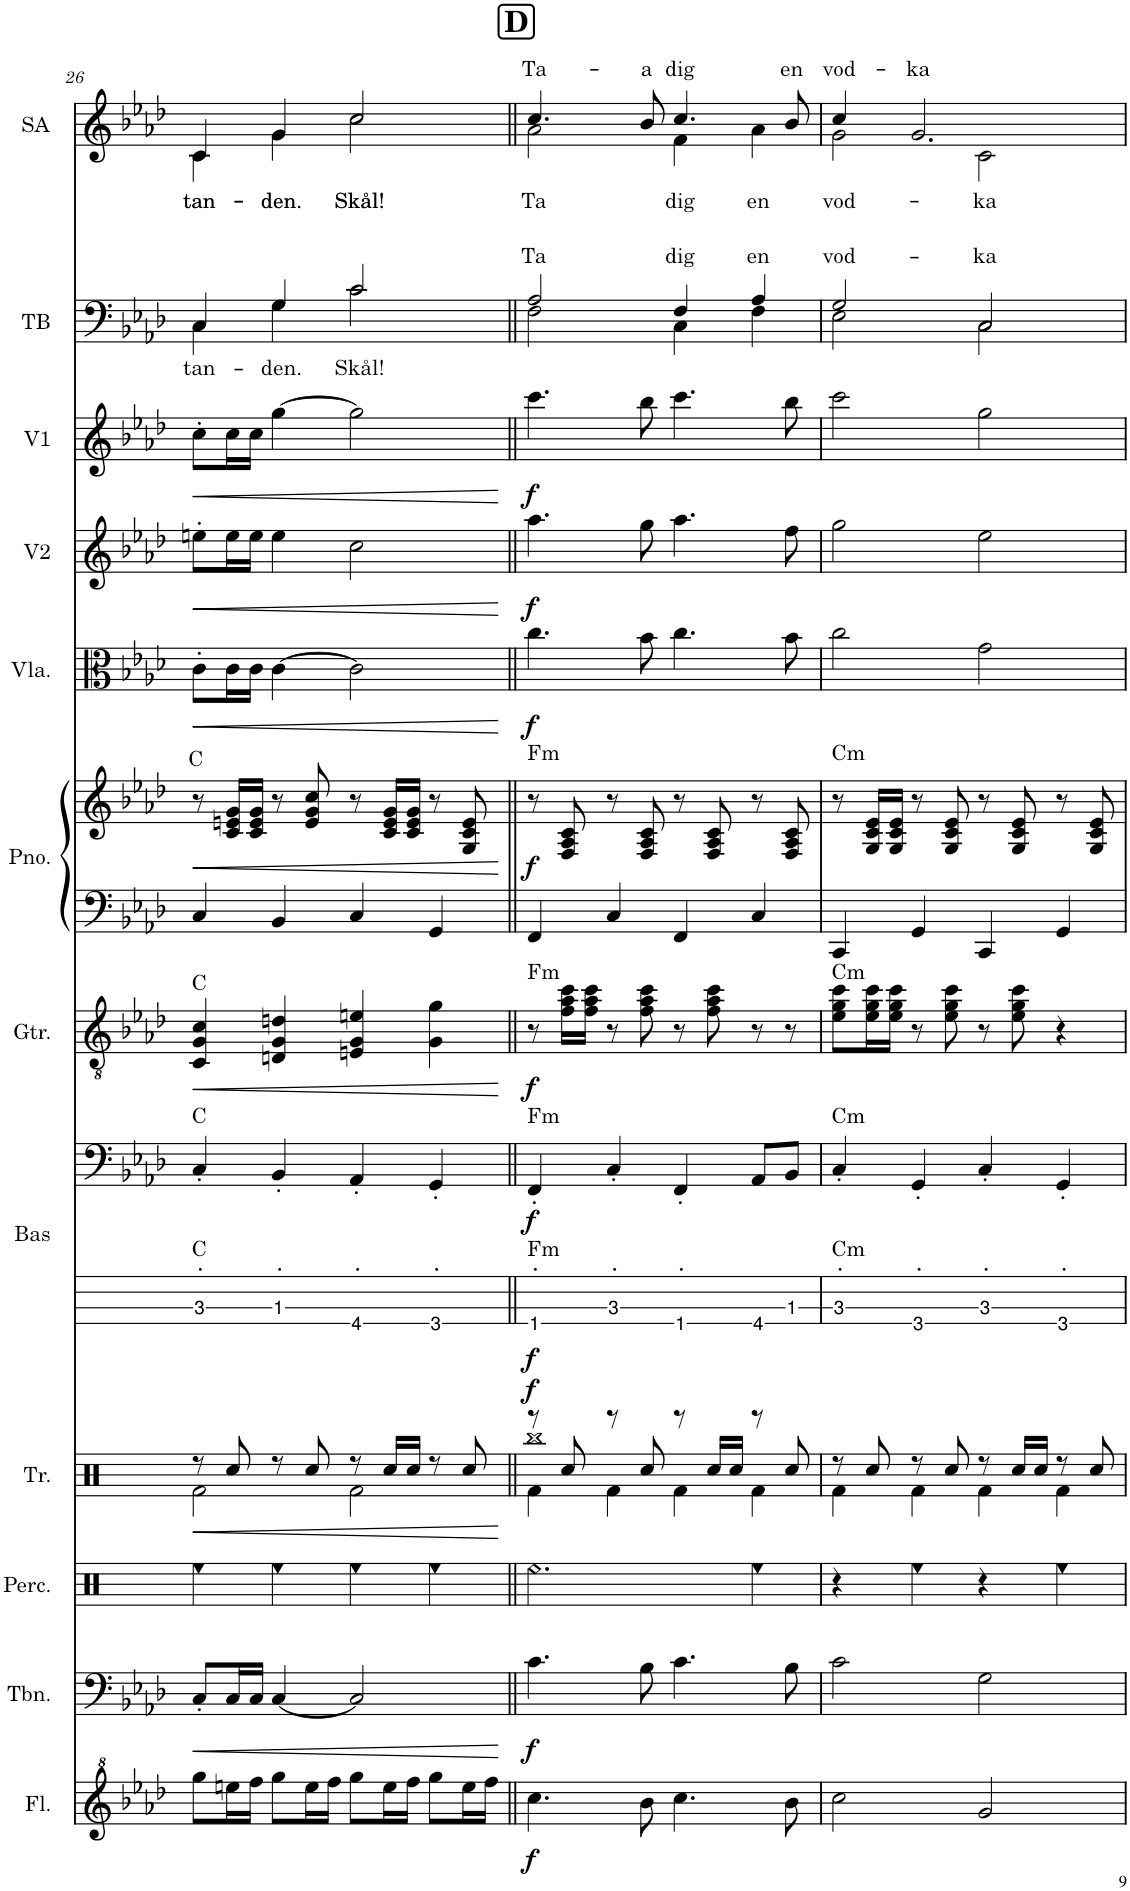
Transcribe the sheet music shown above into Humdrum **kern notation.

**kern	**dynam	**kern	**dynam	**kern	**kern	**dynam	**kern	**kern	**dynam	**kern	**dynam	**kern	**kern	**dynam	**kern	**dynam	**kern	**dynam	**kern	**dynam	**kern	**text	**kern	**text
*part12	*part12	*part11	*part11	*part10	*part9	*part9	*part8	*part8	*part8	*part7	*part7	*part6	*part6	*part6	*part5	*part5	*part4	*part4	*part3	*part3	*part2	*part2	*part1	*part1
*staff14	*staff14	*staff13	*staff13	*staff12	*staff11	*staff11	*staff10	*staff9	*staff9/10	*staff8	*staff8	*staff7	*staff6	*staff6/7	*staff5	*staff5	*staff4	*staff4	*staff3	*staff3	*staff2	*staff2	*staff1	*staff1
*I"Flute	*	*I"Trombone	*	*I"Vibraphone	*I"Trummor	*	*I"Bas	*	*	*I"Gitarr	*	*I"Piano	*	*	*I"Viola	*	*I"Violin 2	*	*I"Violin 1	*	*I"TB	*	*I"SA	*
*I'Fl.	*	*I'Tbn.	*	*I'Vib.	*I'Tr.	*	*I'Bas	*	*	*I'Gtr.	*	*I'Pno.	*	*	*I'Vla.	*	*I'V2	*	*I'V1	*	*I'TB	*	*I'SA	*
!!LO:PB:g=z
*clefG^2	*	*clefF4	*	*clefG2	*clefX	*	*	*clefF4	*	*clefGv2	*	*clefF4	*clefG2	*	*clefC3	*	*clefG2	*	*clefG2	*	*clefF4	*	*clefG2	*
*	*	*	*	*	*	*	*Trd7c12	*Trd7c12	*	*	*	*	*	*	*	*	*	*	*	*	*	*	*	*
*k[b-e-a-d-]	*	*k[b-e-a-d-]	*	*k[b-e-a-d-]	*k[]	*	*k[b-e-a-d-]	*k[b-e-a-d-]	*	*k[b-e-a-d-]	*	*k[b-e-a-d-]	*k[b-e-a-d-]	*	*k[b-e-a-d-]	*	*k[b-e-a-d-]	*	*k[b-e-a-d-]	*	*k[b-e-a-d-]	*	*k[b-e-a-d-]	*
*M4/4	*	*M4/4	*	*M4/4	*M4/4	*	*M4/4	*M4/4	*	*M4/4	*	*M4/4	*M4/4	*	*M4/4	*	*M4/4	*	*M4/4	*	*M4/4	*	*M4/4	*
=26	=26	=26	=26	=26	=26	=26	=26	=26	=26	=26	=26	=26	=26	=26	=26	=26	=26	=26	=26	=26	=26	=26	=26	=26
!	!	!	!	!	!	!	!	!	!	!	!	!	!LO:TX:a:t=C	!	!	!	!	!	!	!	!	!	!	!
!	!	!	!	!	!	!	!	!	!	!LO:TX:a:t=C	!	!	!	!	!	!	!	!	!	!	!	!	!	!
!	!	!	!	!	!	!	!	!LO:TX:a:t=C	!	!	!	!	!	!	!	!	!	!	!	!	!	!	!	!
!	!	!	!	!	!	!	!LO:TX:a:t=C	!	!	!	!	!	!	!	!	!	!	!	!	!	!	!	!	!
!	!	!	!LO:HP:b	!	!	!LO:HP:b	!	!	!	!	!LO:HP:b	!	!	!LO:HP:b	!	!LO:HP:b	!	!LO:HP:b	!	!LO:HP:b	!	!LO:LY:b	!	!LO:LY:b
*	*	*	*	*	*^	*	*	*	*	*	*	*	*	*	*	*	*	*	*	*	*^	*	*^	*
!	!	!	!	!	!	!	!	!	!	!	!	!	!	!	!	!	!	!	!	!	!	!	!	!	!	!	!LO:LY:b
8ggg\L	.	8C'/L	<	4aan\	8r	2Rf\	<	4C'	4C'/	.	4C/ 4G/ 4c/	<	4C/	8r	<	8c'\L	<	8een'\L	<	8cc'\L	<	4C/	4C\	tan-	4c/	4c\	tan-
16eeen\L	.	16C/L	.	.	8Rcc/	.	.	.	.	.	.	.	.	16c/ 16en/ 16g/LL	.	16c\L	.	16ee\L	.	16cc\L	.	.	.	.	.	.	.
16fff\JJ	.	16C/JJ	.	.	.	.	.	.	.	.	.	.	.	16c/ 16e/ 16g/JJ	.	16c\JJ	.	16ee\JJ	.	16cc\JJ	.	.	.	.	.	.	.
!	!	!	!	!	!	!	!	!	!	!	!	!	!	!	!	!	!	!	!	!	!	!	!	!LO:LY:b	!	!	!LO:LY:b
!	!	!	!	!	!	!	!	!	!	!	!	!	!	!	!	!	!	!	!	!	!	!	!	!	!	!	!LO:LY:b
8ggg\L	.	[4C/	.	4aa\	8r	.	.	4BB-'	4BB-'/	.	4Dn/ 4G/ 4dn/	.	4BB-/	8r	.	[4c\	.	4ee\	.	[4gg\	.	4G/	4G\	-den.	4g/	4g\	-den.
16eee\L	.	.	.	.	8Rcc/	.	.	.	.	.	.	.	.	8e/ 8g/ 8cc/	.	.	.	.	.	.	.	.	.	.	.	.	.
16fff\JJ	.	.	.	.	.	.	.	.	.	.	.	.	.	.	.	.	.	.	.	.	.	.	.	.	.	.	.
!	!	!	!	!	!	!	!	!	!	!	!	!	!	!	!	!	!	!	!	!	!	!	!	!LO:LY:b	!	!	!LO:LY:b
!	!	!	!	!	!	!	!	!	!	!	!	!	!	!	!	!	!	!	!	!	!	!	!	!	!	!	!LO:LY:b
8ggg\L	.	2C/]	.	4aa\	8r	2Rf\	.	4AA-'	4AA-'/	.	4En/ 4G/ 4en/	.	4C/	8r	.	2c\]	.	2cc\	.	2gg\]	.	2c/	2c\	Skål!	2cc/	2cc\	Skål!
16eee\L	.	.	.	.	16Rcc/LL	.	.	.	.	.	.	.	.	16c/ 16e/ 16g/LL	.	.	.	.	.	.	.	.	.	.	.	.	.
16fff\JJ	.	.	.	.	16Rcc/JJ	.	.	.	.	.	.	.	.	16c/ 16e/ 16g/JJ	.	.	.	.	.	.	.	.	.	.	.	.	.
8ggg\L	.	.	.	4aa\	8r	.	.	4GG'	4GG'/	.	4G\ 4g\	.	4GG/	8r	.	.	.	.	.	.	.	.	.	.	.	.	.
16eee\L	.	.	.	.	8Rcc/	.	.	.	.	.	.	.	.	8G/ 8c/ 8e/	.	.	.	.	.	.	.	.	.	.	.	.	.
16fff\JJ	.	.	.	.	.	.	.	.	.	.	.	.	.	.	.	.	.	.	.	.	.	.	.	.	.	.	.
*	*	*	*	*	*	*	*	*	*	*	*	*	*	*	*	*	*	*	*	*	*	*v	*v	*	*	*	*
*	*	*	*	*	*v	*v	*	*	*	*	*	*	*	*	*	*	*	*	*	*	*	*	*	*v	*v	*
.	.	.	[	.	.	[	.	.	.	.	[	.	.	[	.	[	.	[	.	[	.	.	.	.
!!LO:REH:place=s1:a:B:cj:fs=14:t=D
=27||	=27||	=27||	=27||	=27||	=27||	=27||	=27||	=27||	=27||	=27||	=27||	=27||	=27||	=27||	=27||	=27||	=27||	=27||	=27||	=27||	=27||	=27||	=27||	=27||
!	!	!	!	!	!	!	!	!	!	!	!	!	!LO:TX:a:t=Fm	!	!	!	!	!	!	!	!	!	!	!
!	!	!	!	!	!	!	!	!	!	!LO:TX:a:t=Fm	!	!	!	!	!	!	!	!	!	!	!	!	!	!
!	!	!	!	!	!	!	!	!LO:TX:a:t=Fm	!	!	!	!	!	!	!	!	!	!	!	!	!	!	!	!
!	!	!	!	!	!	!	!LO:TX:a:t=Fm	!	!	!	!	!	!	!	!	!	!	!	!	!	!	!	!	!
!	!	!	!	!LO:N:head=diamond	!	!	!	!	!	!	!	!	!	!	!	!	!	!	!	!	!	!LO:LY:a	!	!LO:LY:a
*	*	*	*	*	*^	*	*	*	*	*	*	*	*	*	*	*	*	*	*	*	*^	*	*^	*
*	*	*	*	*	*	*^	*	*	*	*	*	*	*	*	*	*	*	*	*	*	*	*	*	*	*	*	*
!	!LO:DY:b	!	!LO:DY:b	!	!	!	!	!LO:DY:a	!	!	!LO:DY:b=2	!	!	!	!	!	!	!	!	!	!	!	!	!	!	!	!	!LO:LY:b
!	!	!	!	!	!	!	!	!	!	!	!LO:DY:n=1:b	!	!LO:DY:b	!	!	!LO:DY:b	!	!LO:DY:b	!	!LO:DY:b	!	!LO:DY:b	!	!	!	!	!	!
4.ccc\	f	4.c\	f	2.bbn\	8r	4Rf\	1Rbb	f	4FF'	4FF'/	f f	8r	f	4FF/	8r	f	4.cc\	f	4.aa-\	f	4.ccc\	f	2A-/	2F\	Ta	4.cc/	2a-\	Ta
.	.	.	.	.	8Rcc/	.	.	.	.	.	.	16f\ 16a-\ 16cc\LL	.	.	8F/ 8A-/ 8c/	.	.	.	.	.	.	.	.	.	.	.	.	.
.	.	.	.	.	.	.	.	.	.	.	.	16f\ 16a-\ 16cc\JJ	.	.	.	.	.	.	.	.	.	.	.	.	.	.	.	.
.	.	.	.	.	8r	4Rf\	.	.	4C'	4C'/	.	8r	.	4C/	8r	.	.	.	.	.	.	.	.	.	.	.	.	.
!	!	!	!	!	!	!	!	!	!	!	!	!	!	!	!	!	!	!	!	!	!	!	!	!	!	!	!	!LO:LY:a
8bb-\	.	8B-\	.	.	8Rcc/	.	.	.	.	.	.	8f\ 8a-\ 8cc\	.	.	8F/ 8A-/ 8c/	.	8b-\	.	8gg\	.	8bb-\	.	.	.	.	8b-/	.	-a
!	!	!	!	!	!	!	!	!	!	!	!	!	!	!	!	!	!	!	!	!	!	!	!	!	!LO:LY:a	!	!	!LO:LY:a
!	!	!	!	!	!	!	!	!	!	!	!	!	!	!	!	!	!	!	!	!	!	!	!	!	!	!	!	!LO:LY:b
4.ccc\	.	4.c\	.	.	8r	4Rf\	.	.	4FF'	4FF'/	.	8r	.	4FF/	8r	.	4.cc\	.	4.aa-\	.	4.ccc\	.	4F/	4C\	dig	4.cc/	4f\	dig
.	.	.	.	.	16Rcc/LL	.	.	.	.	.	.	8f\ 8a-\ 8cc\	.	.	8F/ 8A-/ 8c/	.	.	.	.	.	.	.	.	.	.	.	.	.
.	.	.	.	.	16Rcc/JJ	.	.	.	.	.	.	.	.	.	.	.	.	.	.	.	.	.	.	.	.	.	.	.
!	!	!	!	!	!	!	!	!	!	!	!	!	!	!	!	!	!	!	!	!	!	!	!	!	!LO:LY:a	!	!	!LO:LY:b
.	.	.	.	4aan\	8r	4Rf\	.	.	8AA-L	8AA-/L	.	8r	.	4C/	8r	.	.	.	.	.	.	.	4A-/	4F\	en	.	4a-\	en
!	!	!	!	!	!	!	!	!	!	!	!	!	!	!	!	!	!	!	!	!	!	!	!	!	!	!	!	!LO:LY:a
8bb-\	.	8B-\	.	.	8Rcc/	.	.	.	8BB-J	8BB-/J	.	8r	.	.	8F/ 8A-/ 8c/	.	8b-\	.	8ff\	.	8bb-\	.	.	.	.	8b-/	.	en
*	*	*	*	*	*	*v	*v	*	*	*	*	*	*	*	*	*	*	*	*	*	*	*	*	*	*	*	*	*
=28	=28	=28	=28	=28	=28	=28	=28	=28	=28	=28	=28	=28	=28	=28	=28	=28	=28	=28	=28	=28	=28	=28	=28	=28	=28	=28	=28
!	!	!	!	!	!	!	!	!	!	!	!	!	!	!LO:TX:a:t=Cm	!	!	!	!	!	!	!	!	!	!	!	!	!
!	!	!	!	!	!	!	!	!	!	!	!LO:TX:a:t=Cm	!	!	!	!	!	!	!	!	!	!	!	!	!	!	!	!
!	!	!	!	!	!	!	!	!	!LO:TX:a:t=Cm	!	!	!	!	!	!	!	!	!	!	!	!	!	!	!	!	!	!
!	!	!	!	!	!	!	!	!LO:TX:a:t=Cm	!	!	!	!	!	!	!	!	!	!	!	!	!	!	!	!	!	!	!
!	!	!	!	!	!	!	!	!	!	!	!	!	!	!	!	!	!	!	!	!	!	!	!	!LO:LY:a	!	!	!LO:LY:a
!	!	!	!	!	!	!	!	!	!	!	!	!	!	!	!	!	!	!	!	!	!	!	!	!	!	!	!LO:LY:b
2ccc\	.	2c\	.	4r	8r	4Rf\	.	4C'	4C'/	.	8e-\ 8g\ 8cc\L	.	4CC/	8r	.	2cc\	.	2gg\	.	2ccc\	.	2G/	2E-\	vod-	4cc/	2g\	vod-
.	.	.	.	.	8Rcc/	.	.	.	.	.	16e-\ 16g\ 16cc\L	.	.	16G/ 16c/ 16e-/LL	.	.	.	.	.	.	.	.	.	.	.	.	.
.	.	.	.	.	.	.	.	.	.	.	16e-\ 16g\ 16cc\JJ	.	.	16G/ 16c/ 16e-/JJ	.	.	.	.	.	.	.	.	.	.	.	.	.
!	!	!	!	!	!	!	!	!	!	!	!	!	!	!	!	!	!	!	!	!	!	!	!	!	!	!	!LO:LY:a
.	.	.	.	4aan\	8r	4Rf\	.	4GG'	4GG'/	.	8r	.	4GG/	8r	.	.	.	.	.	.	.	.	.	.	2.g/	.	-ka
.	.	.	.	.	8Rcc/	.	.	.	.	.	8e-\ 8g\ 8cc\	.	.	8G/ 8c/ 8e-/	.	.	.	.	.	.	.	.	.	.	.	.	.
!	!	!	!	!	!	!	!	!	!	!	!	!	!	!	!	!	!	!	!	!	!	!	!	!LO:LY:a	!	!	!LO:LY:b
2gg/	.	2G\	.	4r	8r	4Rf\	.	4C'	4C'/	.	8r	.	4CC/	8r	.	2g\	.	2ee-\	.	2gg\	.	2C/	2C\	-ka	.	2c\	-ka
.	.	.	.	.	16Rcc/LL	.	.	.	.	.	8e-\ 8g\ 8cc\	.	.	8G/ 8c/ 8e-/	.	.	.	.	.	.	.	.	.	.	.	.	.
.	.	.	.	.	16Rcc/JJ	.	.	.	.	.	.	.	.	.	.	.	.	.	.	.	.	.	.	.	.	.	.
.	.	.	.	4aa\	8r	4Rf\	.	4GG'	4GG'/	.	4r	.	4GG/	8r	.	.	.	.	.	.	.	.	.	.	.	.	.
.	.	.	.	.	8Rcc/	.	.	.	.	.	.	.	.	8G/ 8c/ 8e-/	.	.	.	.	.	.	.	.	.	.	.	.	.
*	*	*	*	*	*	*	*	*	*	*	*	*	*	*	*	*	*	*	*	*	*	*v	*v	*	*	*	*
*	*	*	*	*	*v	*v	*	*	*	*	*	*	*	*	*	*	*	*	*	*	*	*	*	*v	*v	*
=	=	=	=	=	=	=	=	=	=	=	=	=	=	=	=	=	=	=	=	=	=	=	=	=
*-	*-	*-	*-	*-	*-	*-	*-	*-	*-	*-	*-	*-	*-	*-	*-	*-	*-	*-	*-	*-	*-	*-	*-	*-
